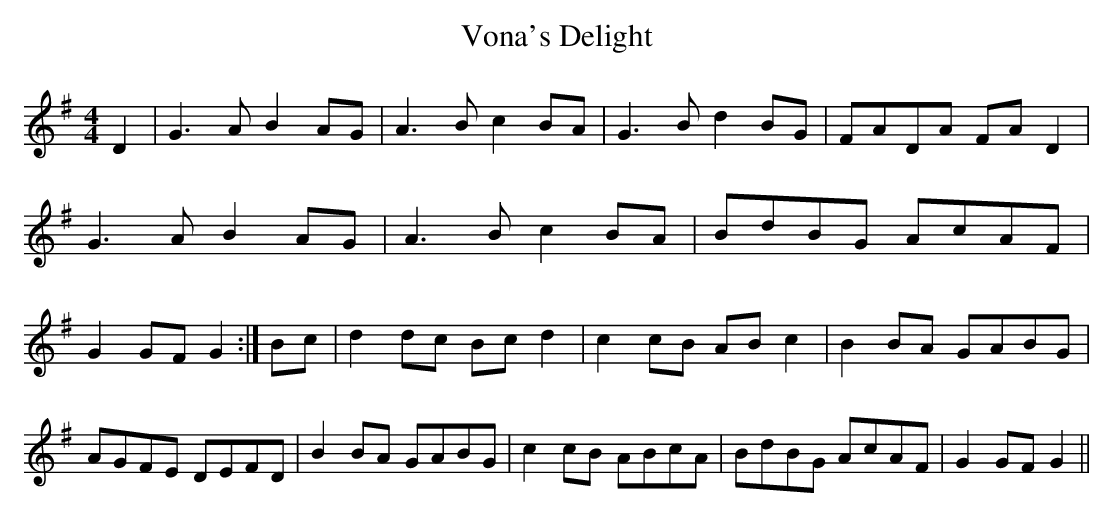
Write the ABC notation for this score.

X:1
T:Vona's Delight
M:4/4
K:G
D2|G3A B2AG|A3B c2BA|G3B d2BG|FADA FAD2|\
G3A B2AG|A3B c2BA|BdBG AcAF|G2GF G2:|\
Bc|d2dc Bcd2|c2cB ABc2|B2BA GABG|AGFE DEFD|\
B2BA GABG|c2cB ABcA|BdBG AcAF|G2GF G2||
